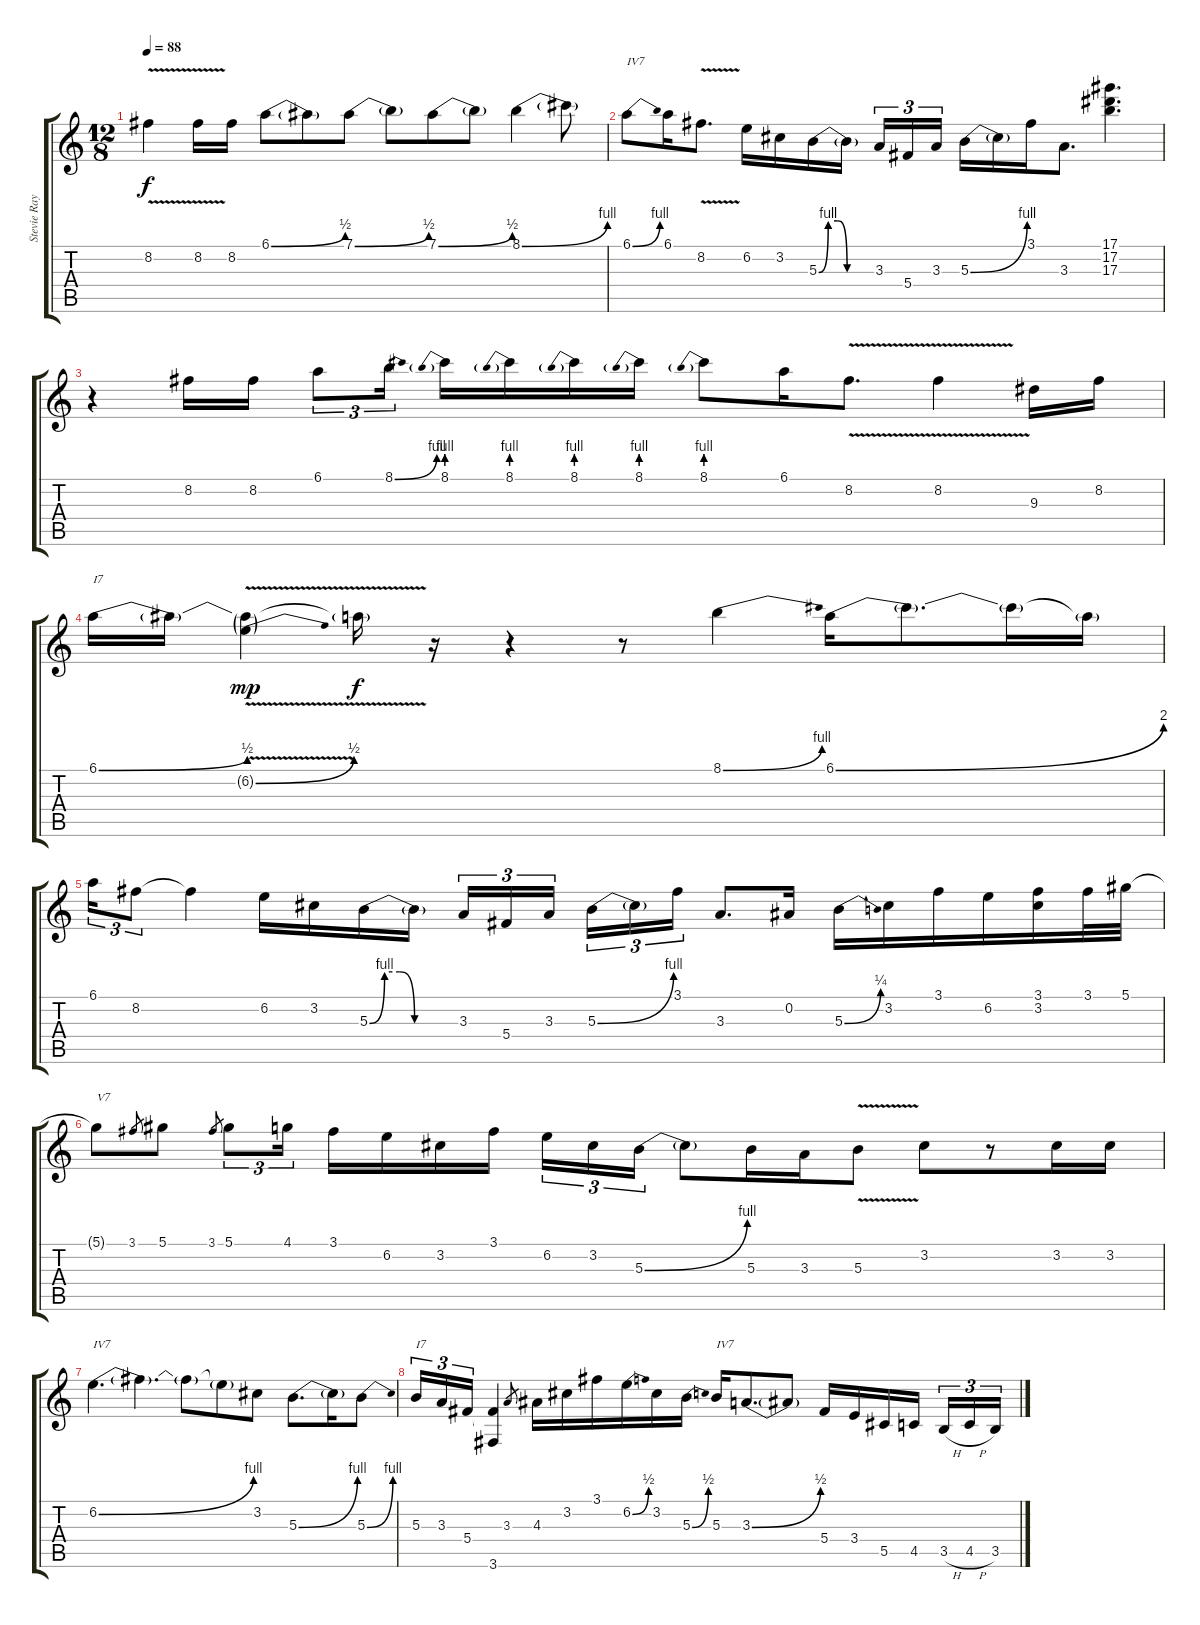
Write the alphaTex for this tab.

\track ("Stevie Ray Vaughan" "Stevie Ray") {instrument electricguitarjazz}
\staff {score tabs}
\tuning (Eb4 Bb3 Gb3 Db3 Ab2 Eb2) {hide}
\ts (12 8)
\tempo 88
\clef g2
\ks c
8.2{v}.4{dy f} 8.2{v}.16 8.2.16 6.1{be (bend 0 0 60 2)}.8 6.1{t}.8 7.1{be (bend 0 0 60 2)}.8 7.1{t}.8 7.1{be (bend 0 0 60 2)}.8 7.1{t}.8 8.1{be (bend 0 0 60 4)}.4 8.1{t}.8 |
6.1{be (bend 0 0 60 4)}.8{txt "IV7"} 6.1.16 8.2{v}.8{d} 6.2.16 3.2.16 5.3{be (custom 0 0 10 4 20 4 30 0 60 0)}.16 5.3{t}.16{beam splitsecondary} 3.3.16{tu (3 2)} 5.4.16{tu (3 2)} 3.3.16{tu (3 2)} 5.3{be (bend 0 0 60 4)}.16 5.3{t}.16 3.1.16 3.3.8{d} (17.1 17.2 17.3).4{d} |
r.4 8.2.16 8.2.16 6.1.8{tu (3 2)} 8.1{be (bend 0 0 60 4)}.16{tu (3 2) beam splitsecondary} 8.1{be (prebend 0 4 60 4)}.16 8.1{be (prebend 0 4 60 4)}.16 8.1{be (prebend 0 4 60 4)}.16 8.1{be (prebend 0 4 60 4)}.16 8.1{be (prebend 0 4 60 4)}.8 6.1.16 8.2{v}.8{d} 8.2{v}.4 9.3.16 8.2.16 |
6.1{be (bend 0 0 60 2)}.16{txt "I7"} 6.1{t}.16 (6.1{v t} 6.2{be (bend 0 0 60 2) g}).4{dy mp} 6.1{t}.16{dy f} r.16 r.4 r.8 8.1{be (bend 0 0 60 4)}.4 6.1{be (bend 0 0 60 8)}.16 6.1{t}.8{d} 6.1{t}.16 6.1{t}.16 |
6.1.16{tu (3 2)} 8.2.8{tu (3 2)} 8.2{t}.4 6.2.16 3.2.16 5.3{be (custom 0 0 10 4 20 4 30 0 60 0)}.16 5.3{t}.16{beam splitsecondary} 3.3.16{tu (3 2)} 5.4.16{tu (3 2)} 3.3.16{tu (3 2)} 5.3{be (bend 0 0 60 4)}.16{tu (3 2)} 5.3{t}.16{tu (3 2)} 3.1.16{tu (3 2)} 3.3.8{d} 0.2.16 5.3{be (bend 0 0 60 1)}.16 3.2.16 3.1.16 6.2.16 (3.1 3.2).16 3.1.32 5.1.32 |
5.1{t}.8{txt "V7"} 3.1.8{gr} 5.1.8 3.1.8{gr} 5.1.8{tu (3 2)} 4.1.16{tu (3 2)} 3.1.16 6.2.16 3.2.16 3.1.16{beam splitsecondary} 6.2.16{tu (3 2)} 3.2.16{tu (3 2)} 5.3{be (bend 0 0 60 4)}.16{tu (3 2)} 5.3{t}.8 5.3.16 3.3.16 5.3{v}.8 3.2.8 r.8 3.2.16 3.2.16 |
6.2{be (bend 0 0 60 4)}.4{d txt "IV7"} 6.2{t}.4{d} 6.2{t}.8 6.2{t}.8 3.2.8 5.3{be (bend 0 0 60 4)}.8{d} 5.3{t}.16 5.3{be (bend 0 0 60 4)}.8 |
5.3.16{tu (3 2) txt "I7"} 3.3.16{tu (3 2)} 5.4.16{tu (3 2)} (5.4{t} 3.6).4 3.3.8{gr} 4.3.16 3.2.16 3.1.16 6.2{be (bend 0 0 60 2)}.16 3.2.16 5.3{be (bend 0 0 60 2)}.16 5.3.16{txt "IV7"} 3.3{be (bend 0 0 60 2)}.8{d} 3.3{t}.8 5.4.16 3.4.16 5.5.16 4.5.16{beam splitsecondary} 3.5{h}.16{tu (3 2)} 4.5{h}.16{tu (3 2)} 3.5.16{tu (3 2)}
